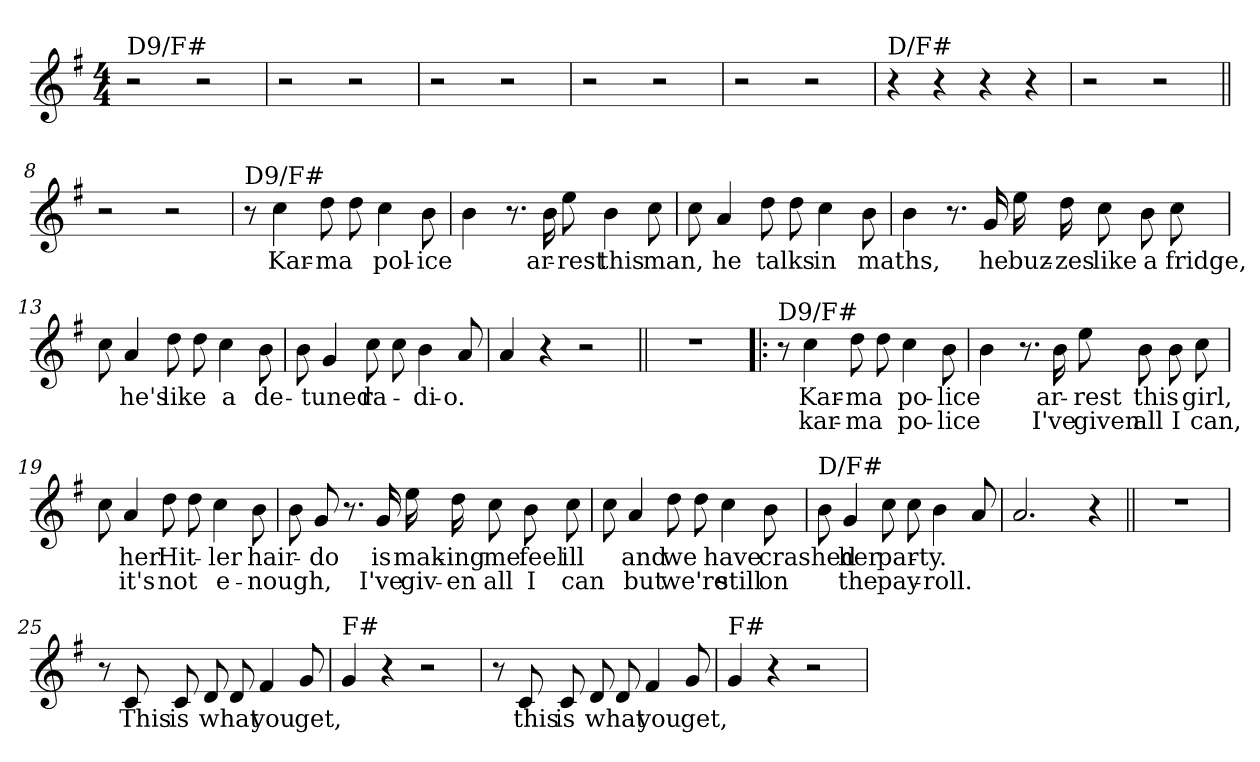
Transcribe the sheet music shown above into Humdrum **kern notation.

**kern	**text	**text
*part1	*part1	*part1
*staff1	*staff1	*staff1
*clefG2	*	*
*k[f#]	*	*
*e:	*	*
*M4/4	*	*
*MM73	*	*
=1	=1	=1
!LO:TX:a:t=D9/F#	!	!
2r	.	.
2r	.	.
=2	=2	=2
2r	.	.
2r	.	.
=3	=3	=3
2r	.	.
2r	.	.
=4	=4	=4
2r	.	.
2r	.	.
!!LO:LB:g=z
=5	=5	=5
2r	.	.
2r	.	.
=6	=6	=6
!LO:TX:a:t=D/F#	!	!
4r	.	.
4r	.	.
4r	.	.
4r	.	.
=7	=7	=7
2r	.	.
2r	.	.
=8||	=8||	=8||
2r	.	.
2r	.	.
!!LO:LB:g=z
=9	=9	=9
!LO:TX:a:t=D9/F#	!	!
8r	.	.
4cc	-Kar-	.
8dd	-ma	.
8ddL	.	.
4cc	-pol-	.
8b	-ice	.
=10	=10	=10
4b	.	.
8.r	.	.
16b	-ar-	.
8eeL	-rest	.
4b	-this	.
8cc	-man,	.
=11	=11	=11
8ccL	.	.
4a	-he	.
8dd	-talks	.
8ddL	.	.
4cc	-in	.
8b	-maths,	.
=12	=12	=12
4b	.	.
8.r	.	.
16g	-he	.
16eeLL	-buz-	.
16dd	-zes	.
8cc	-like	.
8bL	-a	.
8cc	-fridge,	.
!!LO:LB:g=z
=13	=13	=13
8ccL	.	.
4a	-he's	.
8dd	-like	.
8ddL	.	.
4cc	-a	.
8b	-de-	.
=14	=14	=14
8bL	.	.
4g	-tuned	.
8cc	-ra-	.
8ccL	.	.
4b	-di-	.
8a	-o.	.
=15	=15	=15
4a	.	.
4r	.	.
2r	.	.
=16||	=16||	=16||
1r	.	.
!!LO:LB:g=z
=17!|:	=17!|:	=17!|:
!LO:TX:a:t=D9/F#	!	!
8r	.	.
4cc	-Kar-	-kar-
8dd	-ma	-ma
8ddL	.	.
4cc	-po-	-po-
8b	-lice	-lice
=18	=18	=18
4b	.	.
8.r	.	.
16b	-ar-	-I've
8eeL	-rest	-given
8b	-this	-all
8b	.	-I
8cc	-girl,	-can,
=19	=19	=19
8ccL	.	.
4a	-her	-it's
8dd	-Hit-	-not
8ddL	.	.
4cc	-ler	-e-
8b	-hair-	-nough,
=20	=20	=20
8bL	.	.
8g	-do	.
8.r	.	.
16g	-is	-I've
16eeLL	-mak-	-giv-
16dd	-ing	-en
8cc	-me	-all
8bL	-feel	-I
8cc	-ill	-can
!!LO:LB:g=z
=21	=21	=21
8ccL	.	.
4a	-and	-but
8dd	-we	-we're
8ddL	.	.
4cc	-have	-still
8b	-crashed	-on
=22	=22	=22
!LO:TX:a:t=D/F#	!	!
8bL	.	.
4g	-her	-the
8cc	-par-	-pay-
8ccL	.	.
4b	-ty.	-roll.
8a	.	.
=23	=23	=23
2.a	.	.
4r	.	.
=24||	=24||	=24||
1r	.	.
!!LO:LB:g=z
=25	=25	=25
8r	.	.
8c	-This	.
8cL	-is	.
8d	-what	.
8dL	.	.
4f#	-you	.
8g	-get,	.
=26	=26	=26
!LO:TX:a:t=F#	!	!
4g	.	.
4r	.	.
2r	.	.
=27	=27	=27
8r	.	.
8c	-this	.
8cL	-is	.
8d	-what	.
8dL	.	.
4f#	-you	.
8g	-get,	.
!!LO:LB:g=z
=28	=28	=28
!LO:TX:a:t=F#	!	!
4g	.	.
4r	.	.
2r	.	.
=	=	=
*-	*-	*-
